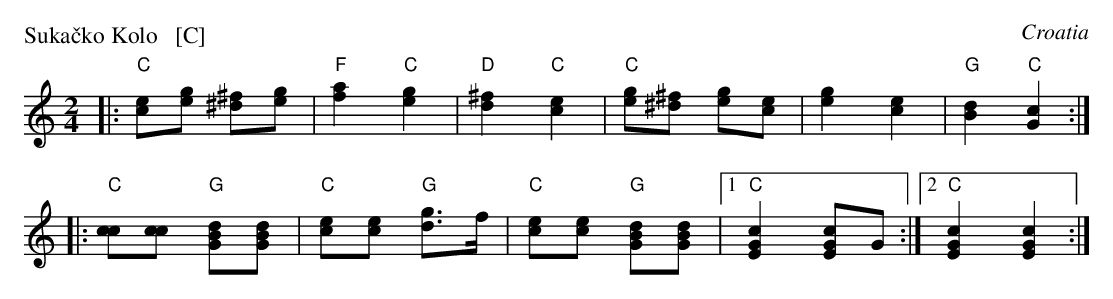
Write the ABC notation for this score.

X:1
P: Suka\vcko Kolo   [C]
O: Croatia
M: 2/4
L: 1/8
K: C
|:\
"C"[ec][ge] [^f^d][ge] | "F"[a2f2] "C"[g2e2] | "D"[^f2d2] "C"[e2c2] |\
"C"[ge][^f^d] [ge][ec] | [g2e2] [e2c2] | "G"[d2B2] "C"[c2G2] :|
|:\
"C"[cc][cc] "G"[dBG][dBG] | "C"[ec][ec] "G"[gd]>f |\
"C"[ec][ec] "G"[dBG][dBG] |1 "C"[c2G2E2] [cGE]G :|2 "C"[c2G2E2] [c2G2E2] :|
